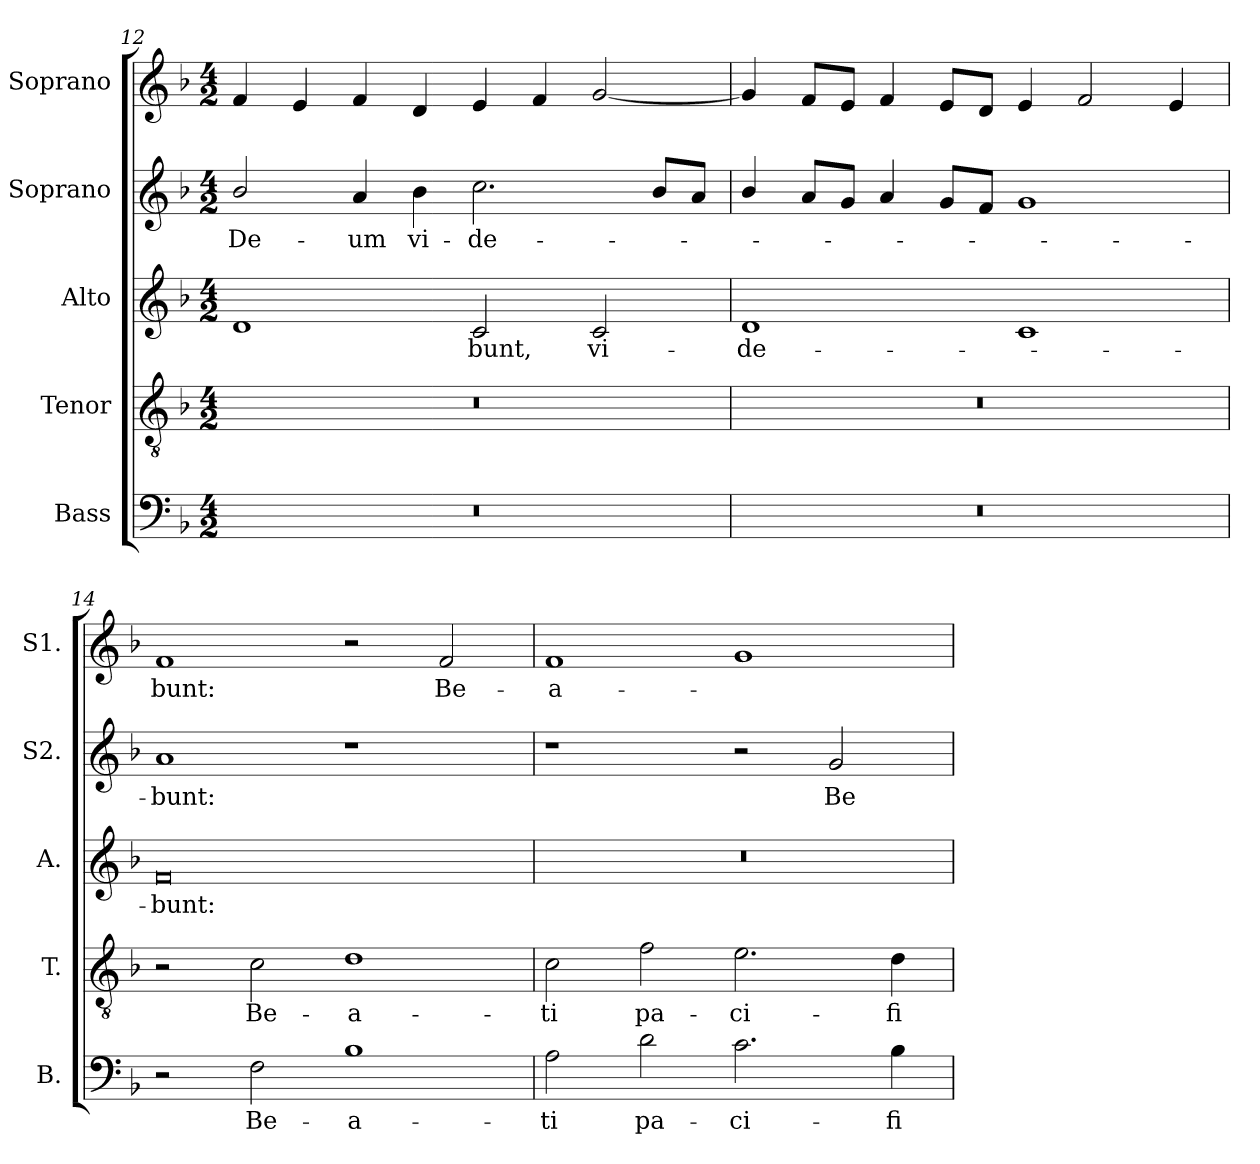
**kern	**text	**kern	**text	**kern	**text	**kern	**text	**kern	**text
*part5	*part5	*part4	*part4	*part3	*part3	*part2	*part2	*part1	*part1
*staff5	*staff5	*staff4	*staff4	*staff3	*staff3	*staff2	*staff2	*staff1	*staff1
*I"Bass	*	*I"Tenor	*	*I"Alto	*	*I"Soprano	*	*I"Soprano	*
*I'B.	*	*I'T.	*	*I'A.	*	*I'S2.	*	*I'S1.	*
*clefF4	*	*clefGv2	*	*clefG2	*	*clefG2	*	*clefG2	*
*	*	*ITrd7c12	*	*	*	*	*	*	*
*k[b-]	*	*k[b-]	*	*k[b-]	*	*k[b-]	*	*k[b-]	*
*F:	*	*F:	*	*F:	*	*F:	*	*F:	*
*M4/2	*	*M4/2	*	*M4/2	*	*M4/2	*	*M4/2	*
=12	=12	=12	=12	=12	=12	=12	=12	=12	=12
!LO:N:vis=1	!	!LO:N:vis=1	!	!	!	!	!	!	!
!	!	!	!	!	!	!	!LO:LY:b:color=#000000	!	!
0r	.	0r	.	1di	.	2b-i/	De-	4fi/	.
.	.	.	.	.	.	.	.	4ei/	.
!	!	!	!	!	!	!	!LO:LY:b:color=#000000	!	!
.	.	.	.	.	.	4ai/	-um	4fi/	.
!	!	!	!	!	!	!	!LO:LY:b:color=#000000	!	!
.	.	.	.	.	.	4b-i\	vi-	4di/	.
!	!	!	!	!	!LO:LY:b:color=#000000	!	!	!	!
!	!	!	!	!	!	!	!LO:LY:b:color=#000000	!	!
.	.	.	.	2ci/	-bunt,	2.cci\	-de-	4ei/	.
.	.	.	.	.	.	.	.	4fi/	.
!	!	!	!	!	!LO:LY:b:color=#000000	!	!	!	!
.	.	.	.	2ci/	vi-	.	.	[2gi/	.
.	.	.	.	.	.	8b-i/L	.	.	.
.	.	.	.	.	.	8ai/J	.	.	.
!!LO:LB:g=z
=13	=13	=13	=13	=13	=13	=13	=13	=13	=13
!LO:N:vis=1	!	!LO:N:vis=1	!	!	!	!	!	!	!
!	!	!	!	!	!LO:LY:b:color=#000000	!	!	!	!
0r	.	0r	.	1di	-de-	4b-i/	.	4gi/]	.
.	.	.	.	.	.	8ai/L	.	8fi/L	.
.	.	.	.	.	.	8gi/J	.	8ei/J	.
.	.	.	.	.	.	4ai/	.	4fi/	.
.	.	.	.	.	.	8gi/L	.	8ei/L	.
.	.	.	.	.	.	8fi/J	.	8di/J	.
.	.	.	.	1ci	.	1gi	.	4ei/	.
.	.	.	.	.	.	.	.	2fi/	.
.	.	.	.	.	.	.	.	4ei/	.
=14	=14	=14	=14	=14	=14	=14	=14	=14	=14
!	!	!	!	!	!LO:LY:b:color=#000000	!	!	!	!
!	!	!	!	!	!	!	!LO:LY:b:color=#000000	!	!
!	!	!	!	!	!	!	!	!	!LO:LY:b:color=#000000
2r	.	2r	.	0fi	-bunt:	1ai	-bunt:	1fi	-bunt:
!	!LO:LY:b:color=#000000	!	!	!	!	!	!	!	!
!	!	!	!LO:LY:b:color=#000000	!	!	!	!	!	!
2Fi\	Be-	2Ci\	Be-	.	.	.	.	.	.
!	!LO:LY:b:color=#000000	!	!	!	!	!	!	!	!
!	!	!	!LO:LY:b:color=#000000	!	!	!	!	!	!
1B-i	-a-	1Di	-a-	.	.	1r	.	2r	.
!	!	!	!	!	!	!	!	!	!LO:LY:b:color=#000000
.	.	.	.	.	.	.	.	2fi/	Be-
=15	=15	=15	=15	=15	=15	=15	=15	=15	=15
!	!LO:LY:b:color=#000000	!	!	!	!	!	!	!	!
!	!	!	!LO:LY:b:color=#000000	!LO:N:vis=1	!	!	!	!	!
!	!	!	!	!	!	!	!	!	!LO:LY:b:color=#000000
2Ai\	-ti	2Ci\	-ti	0r	.	1r	.	1fi	-a-
!	!LO:LY:b:color=#000000	!	!	!	!	!	!	!	!
!	!	!	!LO:LY:b:color=#000000	!	!	!	!	!	!
2di\	pa-	2Fi\	pa-	.	.	.	.	.	.
!	!LO:LY:b:color=#000000	!	!	!	!	!	!	!	!
!	!	!	!LO:LY:b:color=#000000	!	!	!	!	!	!
2.ci\	-ci-	2.Ei\	-ci-	.	.	2r	.	1gi	.
!	!	!	!	!	!	!	!LO:LY:b:color=#000000	!	!
.	.	.	.	.	.	2gi/	Be-	.	.
!	!LO:LY:b:color=#000000	!	!	!	!	!	!	!	!
!	!	!	!LO:LY:b:color=#000000	!	!	!	!	!	!
4B-i\	-fi-	4Di\	-fi-	.	.	.	.	.	.
=	=	=	=	=	=	=	=	=	=
*-	*-	*-	*-	*-	*-	*-	*-	*-	*-
